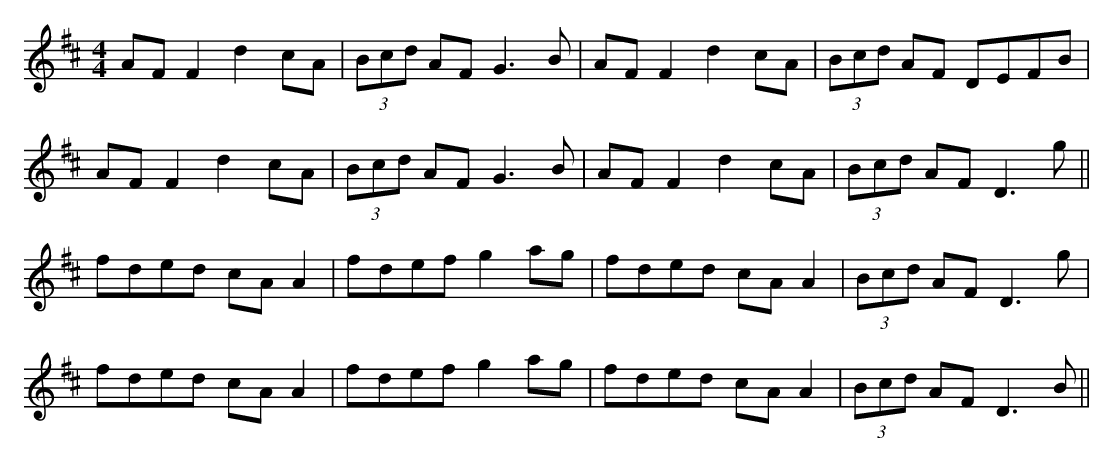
X:1
M:4/4
K:D
AFF2 d2cA|(3Bcd AF G3B|AFF2 d2cA|(3Bcd AF DEFB|
AFF2 d2cA|(3Bcd AF G3B|AFF2 d2cA|(3Bcd AF D3g||
fded cAA2|fdef g2ag|fded cAA2|(3Bcd AF D3g|
fded cAA2|fdef g2ag|fded cAA2|(3Bcd AF D3B||
